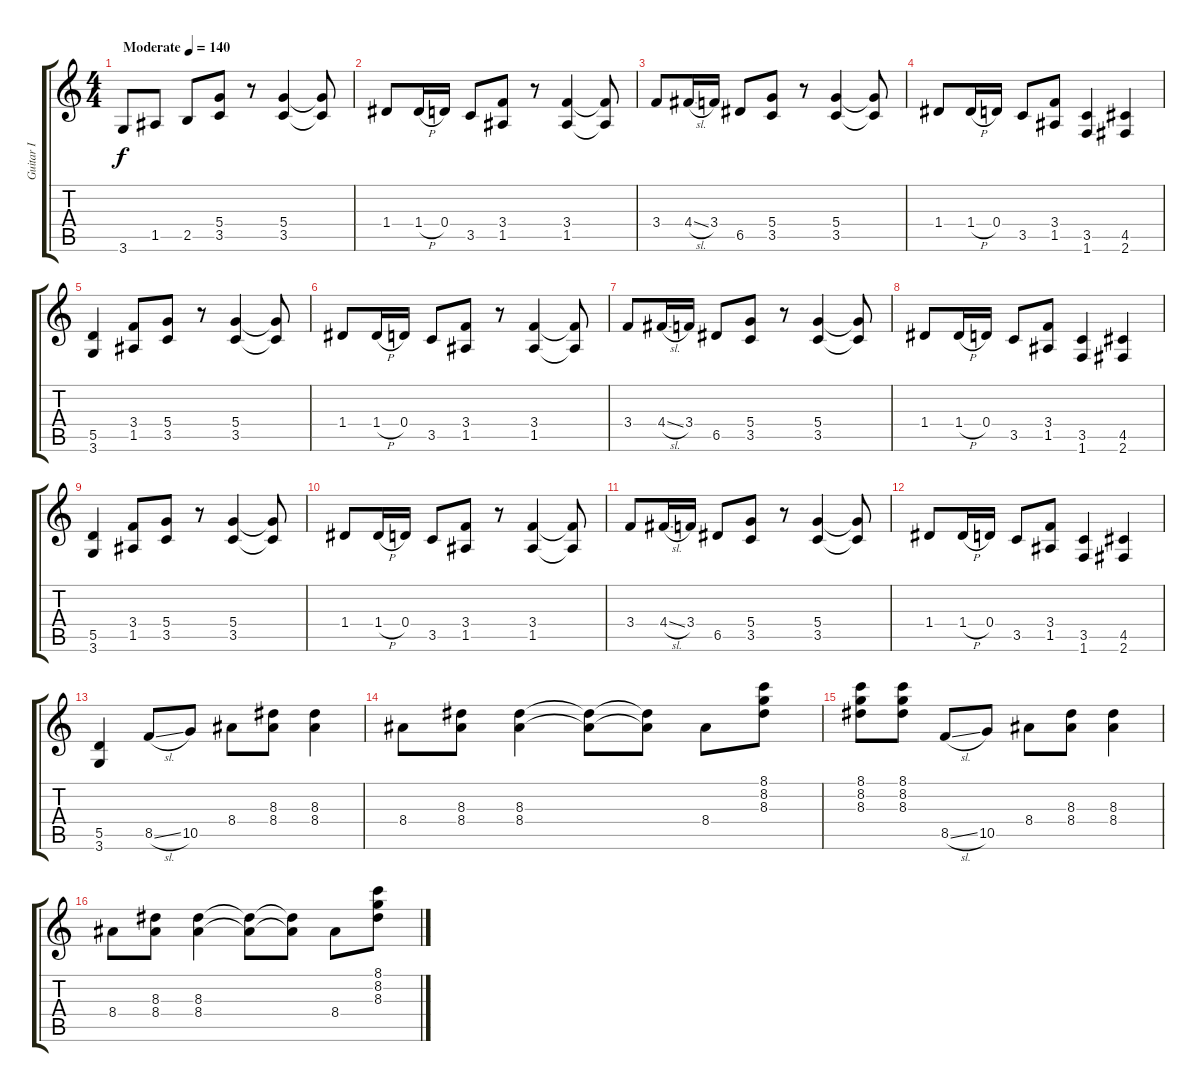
\track ("Guitar I" "Guitar I") {instrument distortionguitar}
\staff {score tabs}
\tuning (E4 B3 G3 D3 A2 E2) {hide}
\ts (4 4)
\tempo (140 "Moderate")
\clef g2
\ks c
3.6.8{dy f instrument distortionguitar} 1.5.8 2.5.8 (5.4 3.5).8 r.8 (5.4 3.5).4 (5.4{t} 3.5{t}).8 |
1.4.8 1.4{h}.16 0.4.16 3.5.8 (3.4 1.5).8 r.8 (3.4 1.5).4 (3.4{t} 1.5{t}).8 |
3.4.8 4.4{sl}.16 3.4.16 6.5.8 (5.4 3.5).8 r.8 (5.4 3.5).4 (5.4{t} 3.5{t}).8 |
1.4.8 1.4{h}.16 0.4.16 3.5.8 (3.4 1.5).8 (3.5 1.6).4 (4.5 2.6).4 |
(5.5 3.6).4 (3.4 1.5).8 (5.4 3.5).8 r.8 (5.4 3.5).4 (5.4{t} 3.5{t}).8 |
1.4.8 1.4{h}.16 0.4.16 3.5.8 (3.4 1.5).8 r.8 (3.4 1.5).4 (3.4{t} 1.5{t}).8 |
3.4.8 4.4{sl}.16 3.4.16 6.5.8 (5.4 3.5).8 r.8 (5.4 3.5).4 (5.4{t} 3.5{t}).8 |
1.4.8 1.4{h}.16 0.4.16 3.5.8 (3.4 1.5).8 (3.5 1.6).4 (4.5 2.6).4 |
(5.5 3.6).4 (3.4 1.5).8 (5.4 3.5).8 r.8 (5.4 3.5).4 (5.4{t} 3.5{t}).8 |
1.4.8 1.4{h}.16 0.4.16 3.5.8 (3.4 1.5).8 r.8 (3.4 1.5).4 (3.4{t} 1.5{t}).8 |
3.4.8 4.4{sl}.16 3.4.16 6.5.8 (5.4 3.5).8 r.8 (5.4 3.5).4 (5.4{t} 3.5{t}).8 |
1.4.8 1.4{h}.16 0.4.16 3.5.8 (3.4 1.5).8 (3.5 1.6).4 (4.5 2.6).4 |
(5.5 3.6).4 8.5{sl}.8 10.5.8 8.4.8 (8.3 8.4).8 (8.3 8.4).4 |
8.4.8 (8.3 8.4).8 (8.3 8.4).4 (8.3{t} 8.4{t}).8 (8.3{t} 8.4{t}).8 8.4.8 (8.1 8.2 8.3).8 |
(8.1 8.2 8.3).8 (8.1 8.2 8.3).8 8.5{sl}.8 10.5.8 8.4.8 (8.3 8.4).8 (8.3 8.4).4 |
8.4.8 (8.3 8.4).8 (8.3 8.4).4 (8.3{t} 8.4{t}).8 (8.3{t} 8.4{t}).8 8.4.8 (8.1 8.2 8.3).8
